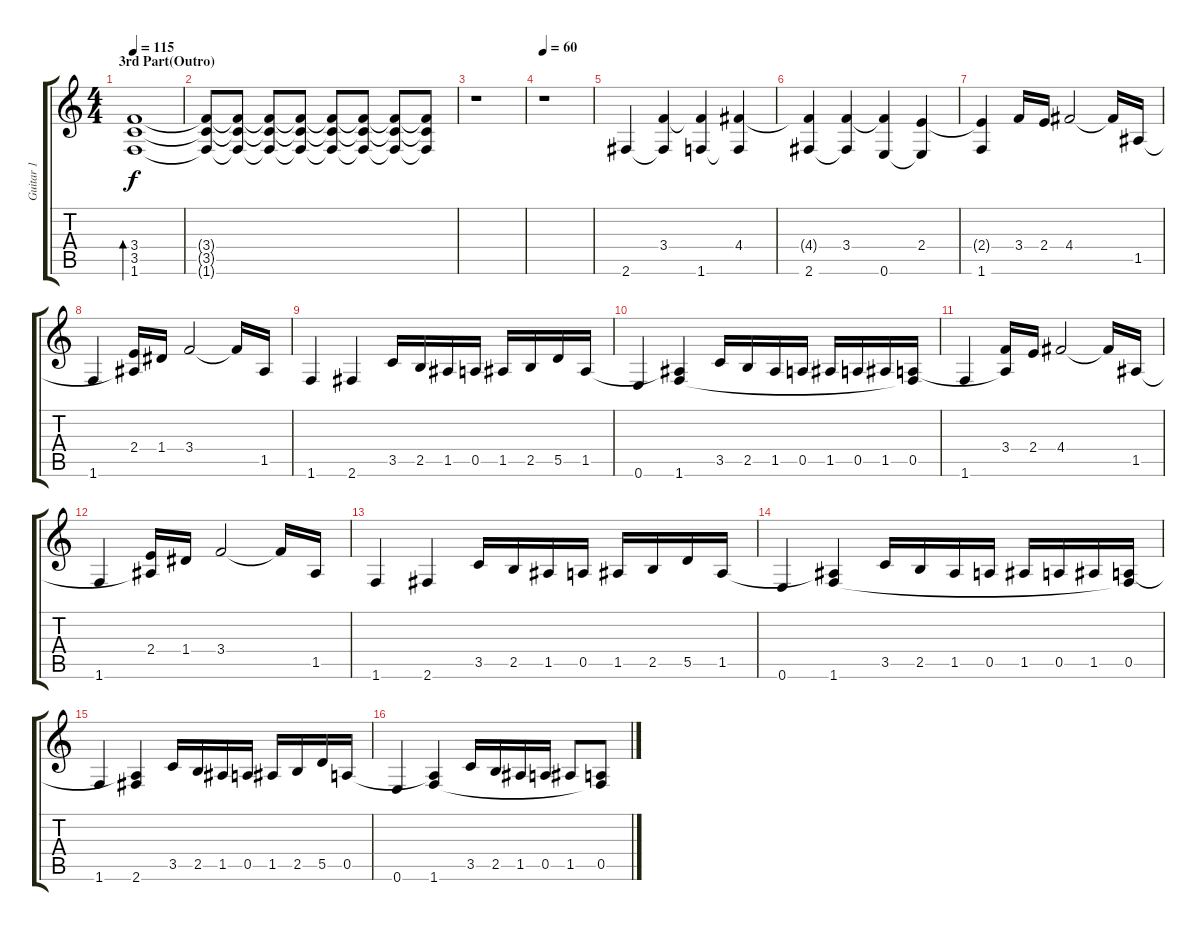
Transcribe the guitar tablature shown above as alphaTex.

\track ("Guitar 1" "Guitar 1") {instrument distortionguitar}
\staff {score tabs}
\tuning (E4 B3 G3 D3 A2 E2) {hide}
\ts (4 4)
\section ("" "3rd Part(Outro)")
\tempo 115
\clef g2
\ks c
(3.4 3.5 1.6).1{bd 240 dy f} |
(3.4{t} 3.5{t} 1.6{t}).8{volume 10} (3.4{t} 3.5{t} 1.6{t}).8{volume 9} (3.4{t} 3.5{t} 1.6{t}).8{volume 8} (3.4{t} 3.5{t} 1.6{t}).8{volume 7} (3.4{t} 3.5{t} 1.6{t}).8{volume 6} (3.4{t} 3.5{t} 1.6{t}).8{volume 5} (3.4{t} 3.5{t} 1.6{t}).8{volume 3} (3.4{t} 3.5{t} 1.6{t}).8{volume 1} |
r.1 |
\tempo 60
r.1 |
2.6.4{volume 15 balance 8 instrument acousticguitarsteel} (3.4 2.6{t}).4 (3.4{t} 1.6).4 (4.4 1.6{t}).4 |
(4.4{t} 2.6).4 (3.4 2.6{t}).4 (3.4{t} 0.6).4 (2.4 0.6{t}).4 |
(2.4{t} 1.6).4 3.4.16 2.4.16 4.4.2 4.4{t}.16 1.5.16 |
1.6.4 (2.4 1.5{t}).16 1.4.16 3.4.2 3.4{t}.16 1.5.16 |
1.6.4 2.6.4 3.5.16 2.5.16 1.5.16 0.5.16 1.5.16 2.5.16 5.5.16 1.5.16 |
0.6.4 (1.5{t} 1.6).4 3.5.16 2.5.16 1.5.16 0.5.16 1.5.16 0.5.16 1.5.16 (0.5 1.6{t}).16 |
1.6.4 (3.4 0.5{t}).16 2.4.16 4.4.2 4.4{t}.16 1.5.16 |
1.6.4 (2.4 1.5{t}).16 1.4.16 3.4.2 3.4{t}.16 1.5.16 |
1.6.4 2.6.4 3.5.16 2.5.16 1.5.16 0.5.16 1.5.16 2.5.16 5.5.16 1.5.16 |
0.6.4 (1.5{t} 1.6).4 3.5.16 2.5.16 1.5.16 0.5.16 1.5.16 0.5.16 1.5.16 (0.5 1.6{t}).16 |
1.6.4 (0.5{t} 2.6).4 3.5.16 2.5.16 1.5.16 0.5.16 1.5.16 2.5.16 5.5.16 0.5.16 |
0.6.4 (0.5{t} 1.6).4 3.5.16 2.5.16 1.5.16 0.5.16 1.5.8 (0.5 1.6{t}).8
